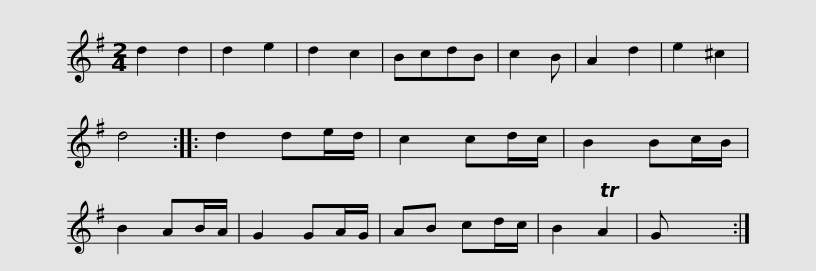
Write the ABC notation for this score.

X:1
L:1/8
M:2/4
I:linebreak $
K:G
V:1 treble
V:1
 d2 d2 | d2 e2 | d2 c2 | BcdB | c2 B | %5
 A2 d2 | e2 ^c2 | d4 :: d2 de/d/ | c2 cd/c/ | %10
 B2 Bc/B/ | B2 AB/A/ | G2 GA/G/ |$ AB cd/c/ | B2 TA2 | %15
 G x4 :| %16
